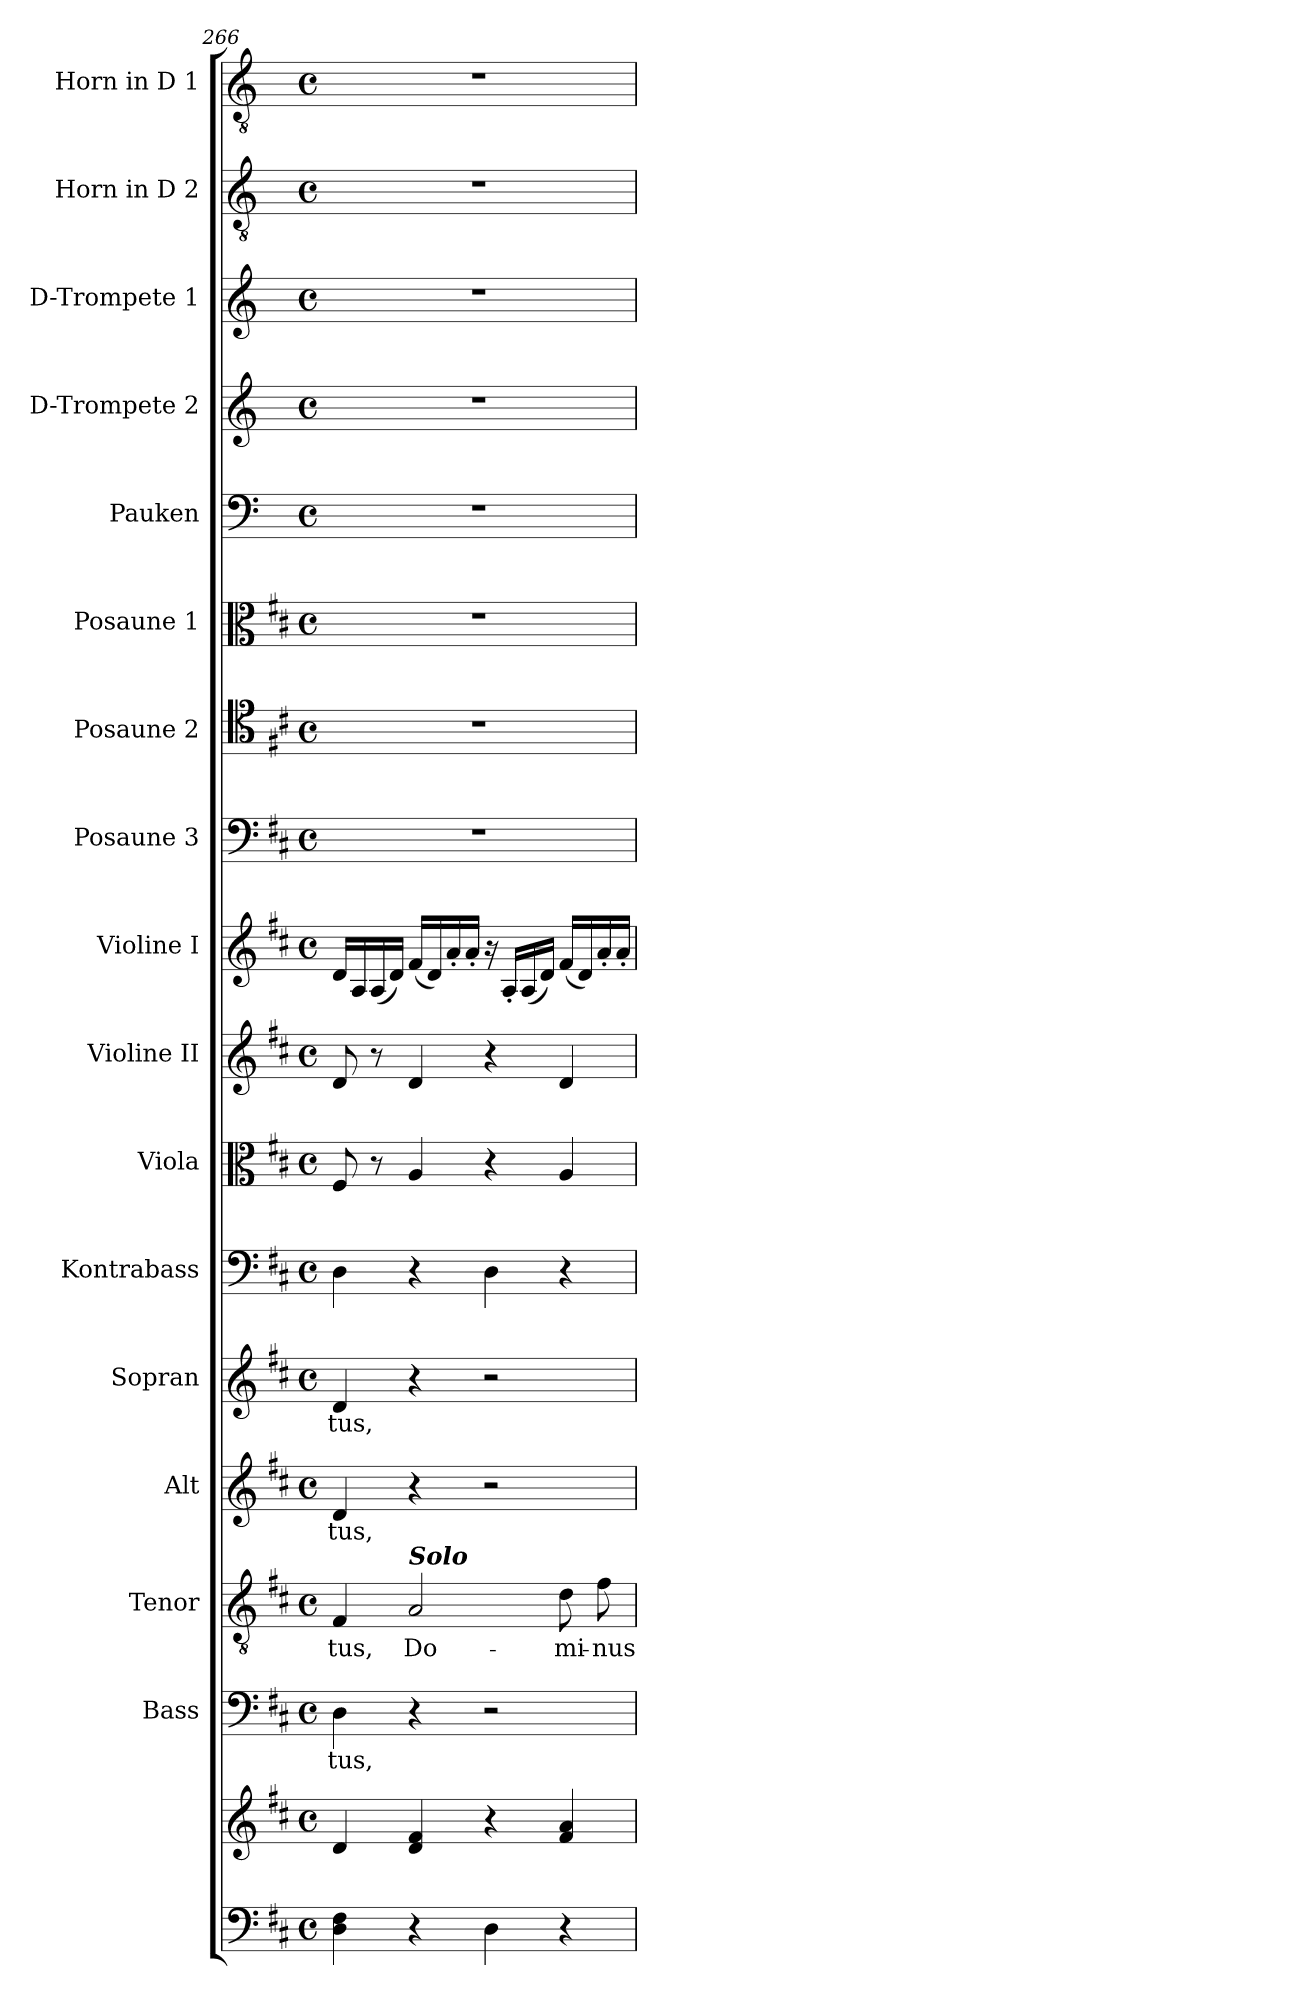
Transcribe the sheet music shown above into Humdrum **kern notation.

**kern	**kern	**kern	**text	**kern	**text	**kern	**text	**kern	**text	**kern	**kern	**kern	**kern	**kern	**kern	**kern	**kern	**kern	**kern	**kern	**kern
*part17	*part17	*part16	*part16	*part15	*part15	*part14	*part14	*part13	*part13	*part12	*part11	*part10	*part9	*part8	*part7	*part6	*part5	*part4	*part3	*part2	*part1
*staff18	*staff17	*staff16	*staff16	*staff15	*staff15	*staff14	*staff14	*staff13	*staff13	*staff12	*staff11	*staff10	*staff9	*staff8	*staff7	*staff6	*staff5	*staff4	*staff3	*staff2	*staff1
*	*	*I"Bass	*	*I"Tenor	*	*I"Alt	*	*I"Sopran	*	*I"Kontrabass	*I"Viola	*I"Violine II	*I"Violine I	*I"Posaune 3	*I"Posaune 2	*I"Posaune 1	*I"Pauken	*I"D-Trompete 2	*I"D-Trompete 1	*I"Horn in D 2	*I"Horn in D 1
*	*	*I'B.	*	*I'T.	*	*I'A.	*	*I'S.	*	*I'Kb.	*I'Vla.	*I'Vl. II	*I'Vl. I	*I'Pos. 3	*I'Pos. 2	*I'Pos. 1	*I'Pk.	*I'D Trp. 2	*I'D Trp. 1	*I'Hrn. 2	*I'Hrn. 1
*clefF4	*clefG2	*clefF4	*	*clefGv2	*	*clefG2	*	*clefG2	*	*clefF4	*clefC3	*clefG2	*clefG2	*clefF4	*clefC4	*clefC3	*clefF4	*clefG2	*clefG2	*clefGv2	*clefGv2
*	*	*	*	*	*	*	*	*	*	*ITrd7c12	*	*	*	*	*	*	*ITrd-1c-2	*ITrd-1c-2	*ITrd-1c-2	*ITrd-1c-2	*ITrd-1c-2
*k[f#c#]	*k[f#c#]	*k[f#c#]	*	*k[f#c#]	*	*k[f#c#]	*	*k[f#c#]	*	*k[f#c#]	*k[f#c#]	*k[f#c#]	*k[f#c#]	*k[f#c#]	*k[f#c#]	*k[f#c#]	*k[f#c#]	*k[f#c#]	*k[f#c#]	*k[f#c#]	*k[f#c#]
*D:	*D:	*D:	*	*D:	*	*D:	*	*D:	*	*D:	*D:	*D:	*D:	*D:	*D:	*D:	*D:	*D:	*D:	*D:	*D:
*M4/4	*M4/4	*M4/4	*	*M4/4	*	*M4/4	*	*M4/4	*	*M4/4	*M4/4	*M4/4	*M4/4	*M4/4	*M4/4	*M4/4	*M4/4	*M4/4	*M4/4	*M4/4	*M4/4
*met(c)	*met(c)	*met(c)	*	*met(c)	*	*met(c)	*	*met(c)	*	*met(c)	*met(c)	*met(c)	*met(c)	*met(c)	*met(c)	*met(c)	*met(c)	*met(c)	*met(c)	*met(c)	*met(c)
=266	=266	=266	=266	=266	=266	=266	=266	=266	=266	=266	=266	=266	=266	=266	=266	=266	=266	=266	=266	=266	=266
!	!	!	!LO:LY:b	!	!LO:LY:b	!	!LO:LY:b	!	!LO:LY:b	!	!	!	!	!	!	!	!	!	!	!	!
4D\ 4F#\	4d/	4D\	-tus,	4F#/	-tus,	4d/	-tus,	4d/	-tus,	4DD\	8F#/	8d/	16d/LL	1r	1r	1r	1r	1r	1r	1r	1r
.	.	.	.	.	.	.	.	.	.	.	.	.	16A/	.	.	.	.	.	.	.	.
.	.	.	.	.	.	.	.	.	.	.	8r	8r	(<16A/	.	.	.	.	.	.	.	.
.	.	.	.	.	.	.	.	.	.	.	.	.	16d/JJ)	.	.	.	.	.	.	.	.
!	!	!	!	!LO:TX:a:Bi:t=Solo	!	!	!	!	!	!	!	!	!	!	!	!	!	!	!	!	!
!	!	!	!	!	!LO:LY:b	!	!	!	!	!	!	!	!	!	!	!	!	!	!	!	!
4r	4d/ 4f#/	4r	.	2A/	Do-	4r	.	4r	.	4r	4A/	4d/	(<16f#/LL	.	.	.	.	.	.	.	.
.	.	.	.	.	.	.	.	.	.	.	.	.	16d/)	.	.	.	.	.	.	.	.
.	.	.	.	.	.	.	.	.	.	.	.	.	16a'</	.	.	.	.	.	.	.	.
.	.	.	.	.	.	.	.	.	.	.	.	.	16a'</JJ	.	.	.	.	.	.	.	.
4D\	4r	2r	.	.	.	2r	.	2r	.	4DD\	4r	4r	16r	.	.	.	.	.	.	.	.
.	.	.	.	.	.	.	.	.	.	.	.	.	16A'</LL	.	.	.	.	.	.	.	.
.	.	.	.	.	.	.	.	.	.	.	.	.	(<16A/	.	.	.	.	.	.	.	.
.	.	.	.	.	.	.	.	.	.	.	.	.	16d/JJ)	.	.	.	.	.	.	.	.
!	!	!	!	!	!LO:LY:b	!	!	!	!	!	!	!	!	!	!	!	!	!	!	!	!
4r	4f#/ 4a/	.	.	8d\	-mi-	.	.	.	.	4r	4A/	4d/	(<16f#/LL	.	.	.	.	.	.	.	.
.	.	.	.	.	.	.	.	.	.	.	.	.	16d/)	.	.	.	.	.	.	.	.
!	!	!	!	!	!LO:LY:b	!	!	!	!	!	!	!	!	!	!	!	!	!	!	!	!
.	.	.	.	8f#\	-nus	.	.	.	.	.	.	.	16a'</	.	.	.	.	.	.	.	.
.	.	.	.	.	.	.	.	.	.	.	.	.	16a'</JJ	.	.	.	.	.	.	.	.
=	=	=	=	=	=	=	=	=	=	=	=	=	=	=	=	=	=	=	=	=	=
*-	*-	*-	*-	*-	*-	*-	*-	*-	*-	*-	*-	*-	*-	*-	*-	*-	*-	*-	*-	*-	*-
